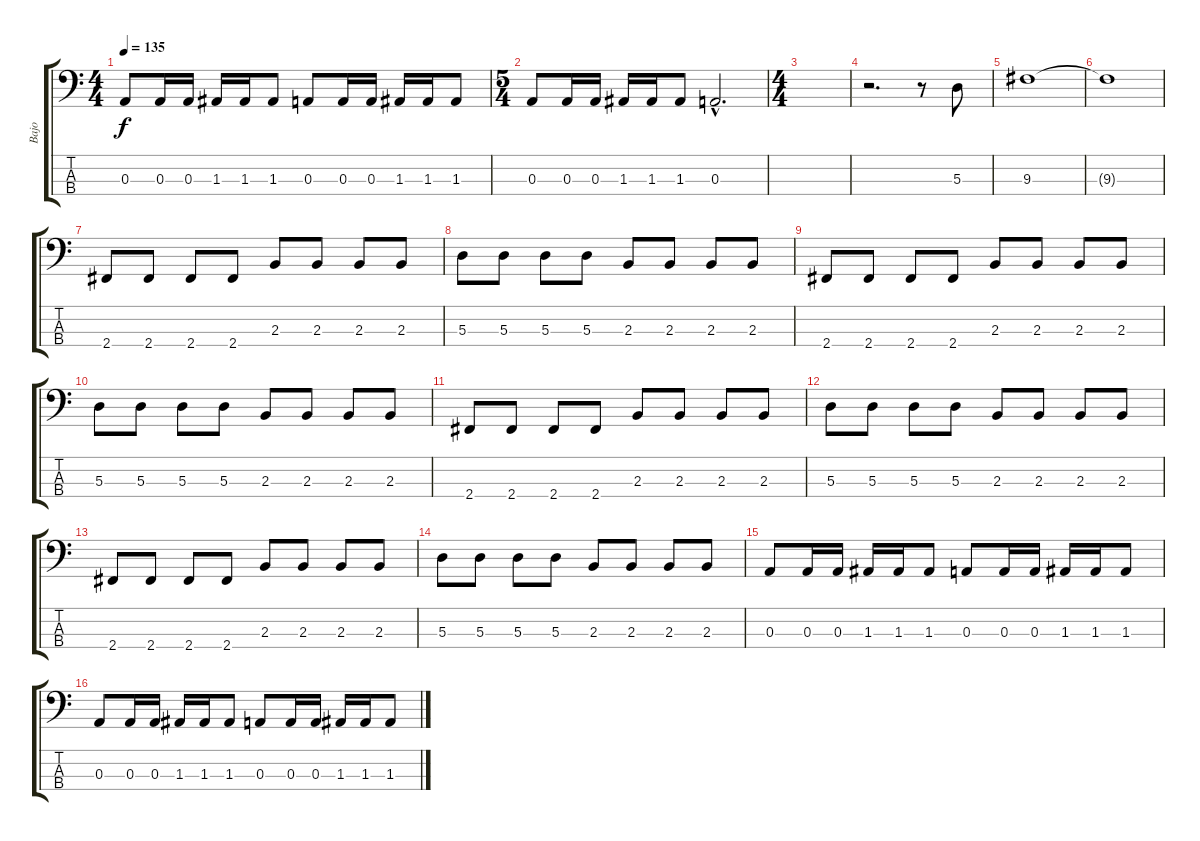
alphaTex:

\track ("Bajo" "Bajo") {instrument electricbassfinger}
\staff {score tabs}
\tuning (G2 D2 A1 E1) {hide}
\ts (4 4)
\tempo 135
\clef f4
\ks c
0.3.8{dy f} 0.3.16 0.3.16 1.3.16 1.3.16 1.3.8 0.3.8 0.3.16 0.3.16 1.3.16 1.3.16 1.3.8 |
\ts (5 4)
0.3.8 0.3.16 0.3.16 1.3.16 1.3.16 1.3.8 0.3{hac}.2{d} |
\ts (4 4)
|
r.2{d} r.8 5.3.8 |
9.3.1 |
9.3{t}.1 |
2.4.8 2.4.8 2.4.8 2.4.8 2.3.8 2.3.8 2.3.8 2.3.8 |
5.3.8 5.3.8 5.3.8 5.3.8 2.3.8 2.3.8 2.3.8 2.3.8 |
2.4.8 2.4.8 2.4.8 2.4.8 2.3.8 2.3.8 2.3.8 2.3.8 |
5.3.8 5.3.8 5.3.8 5.3.8 2.3.8 2.3.8 2.3.8 2.3.8 |
2.4.8 2.4.8 2.4.8 2.4.8 2.3.8 2.3.8 2.3.8 2.3.8 |
5.3.8 5.3.8 5.3.8 5.3.8 2.3.8 2.3.8 2.3.8 2.3.8 |
2.4.8 2.4.8 2.4.8 2.4.8 2.3.8 2.3.8 2.3.8 2.3.8 |
5.3.8 5.3.8 5.3.8 5.3.8 2.3.8 2.3.8 2.3.8 2.3.8 |
0.3.8 0.3.16 0.3.16 1.3.16 1.3.16 1.3.8 0.3.8 0.3.16 0.3.16 1.3.16 1.3.16 1.3.8 |
0.3.8 0.3.16 0.3.16 1.3.16 1.3.16 1.3.8 0.3.8 0.3.16 0.3.16 1.3.16 1.3.16 1.3.8
